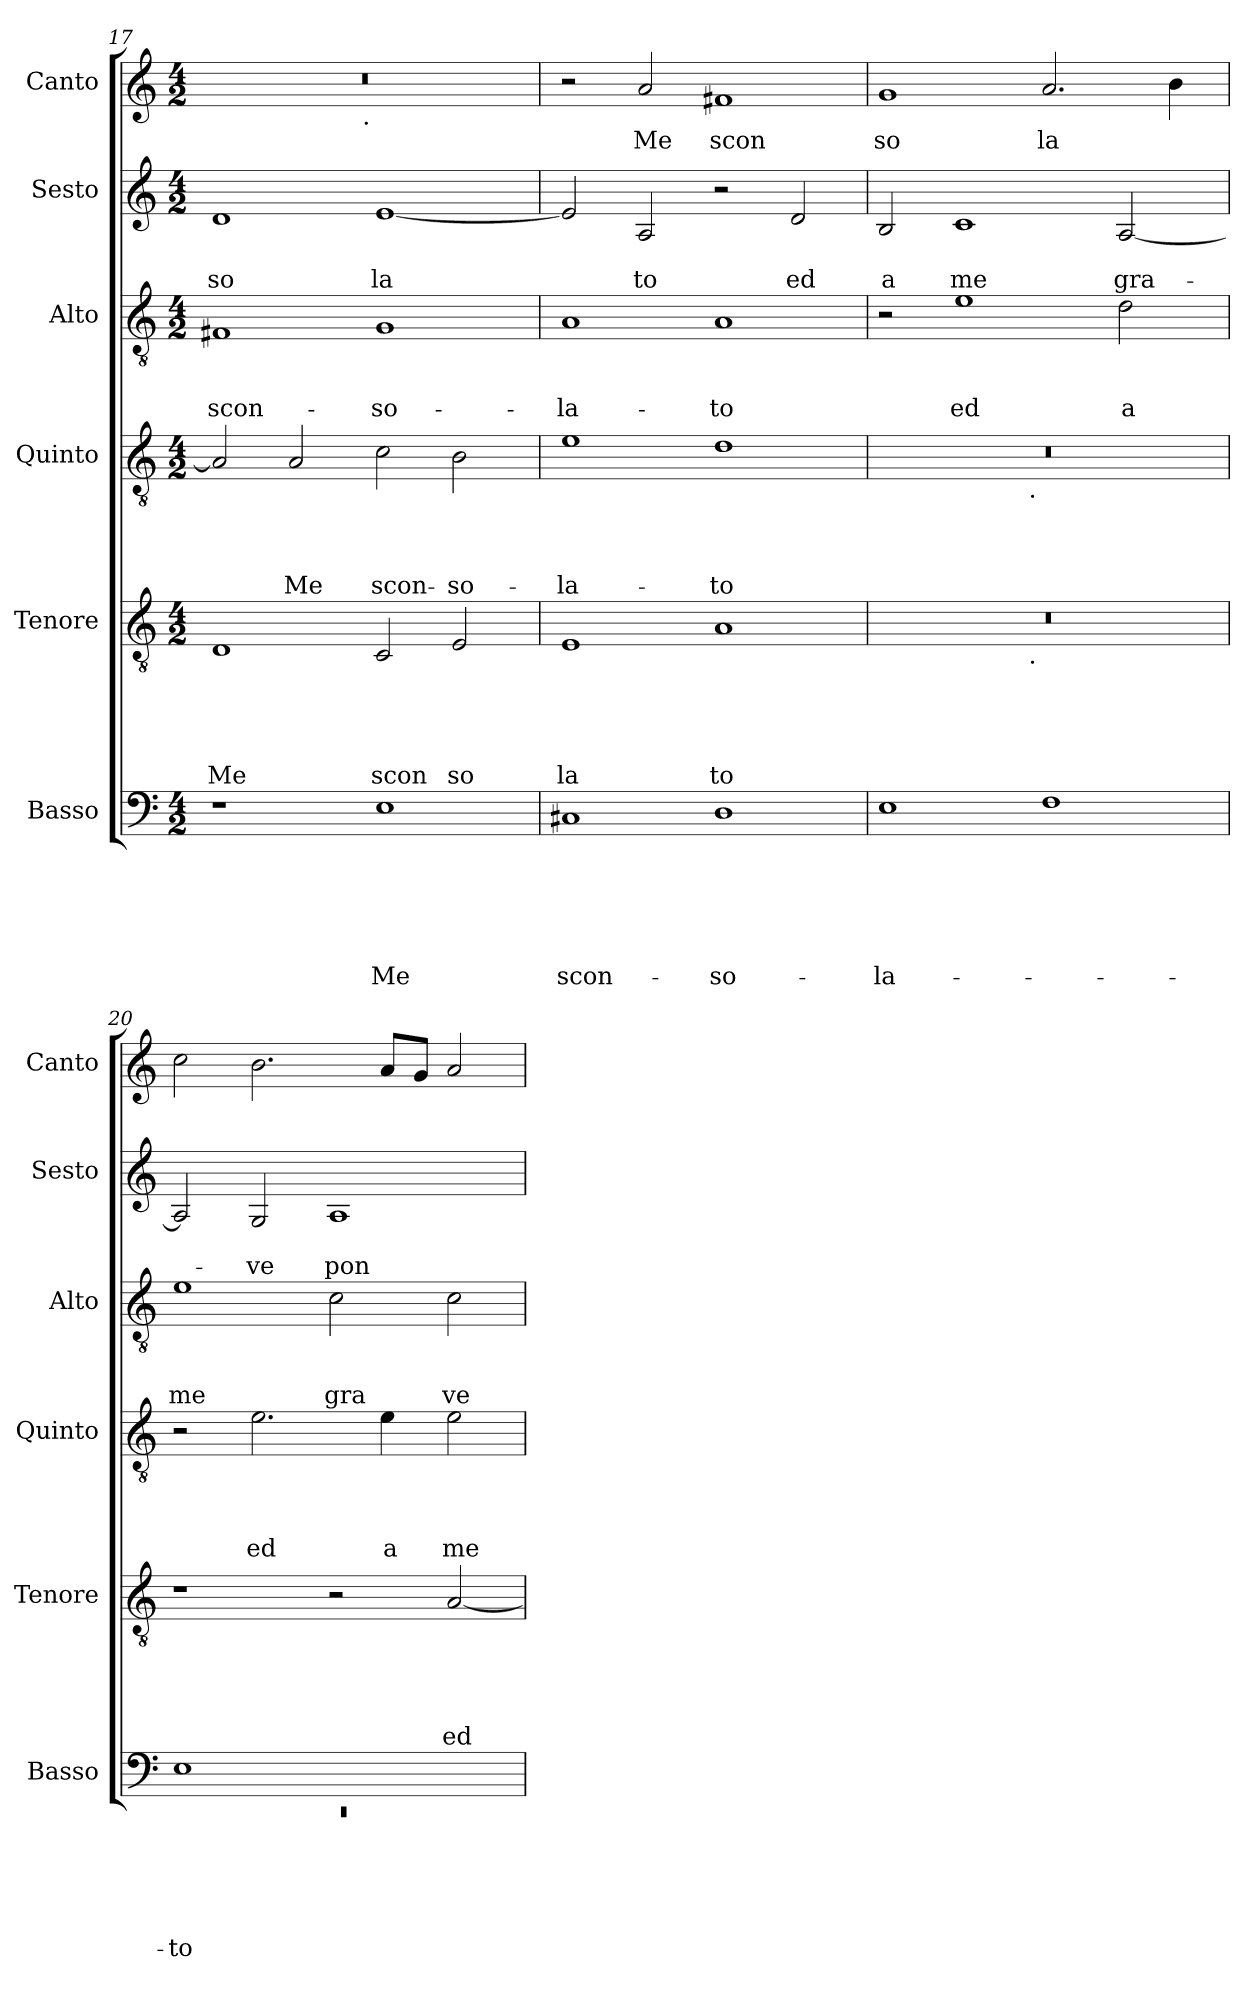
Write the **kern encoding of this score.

**kern	**text	**text	**text	**text	**text	**text	**kern	**text	**text	**text	**text	**text	**kern	**text	**text	**text	**text	**kern	**text	**text	**text	**kern	**text	**text	**kern	**text
*part6	*part6	*part6	*part6	*part6	*part6	*part6	*part5	*part5	*part5	*part5	*part5	*part5	*part4	*part4	*part4	*part4	*part4	*part3	*part3	*part3	*part3	*part2	*part2	*part2	*part1	*part1
*staff6	*staff6	*staff6	*staff6	*staff6	*staff6	*staff6	*staff5	*staff5	*staff5	*staff5	*staff5	*staff5	*staff4	*staff4	*staff4	*staff4	*staff4	*staff3	*staff3	*staff3	*staff3	*staff2	*staff2	*staff2	*staff1	*staff1
*I"Basso	*	*	*	*	*	*	*I"Tenore	*	*	*	*	*	*I"Quinto	*	*	*	*	*I"Alto	*	*	*	*I"Sesto	*	*	*I"Canto	*
*I'Basso	*	*	*	*	*	*	*I'Tenore	*	*	*	*	*	*I'Quinto	*	*	*	*	*I'Alto	*	*	*	*I'Sesto	*	*	*I'Canto	*
*clefF4	*	*	*	*	*	*	*clefGv2	*	*	*	*	*	*clefGv2	*	*	*	*	*clefGv2	*	*	*	*clefG2	*	*	*clefG2	*
*k[]	*	*	*	*	*	*	*k[]	*	*	*	*	*	*k[]	*	*	*	*	*k[]	*	*	*	*k[]	*	*	*k[]	*
*C:	*	*	*	*	*	*	*C:	*	*	*	*	*	*C:	*	*	*	*	*C:	*	*	*	*C:	*	*	*C:	*
*M4/2	*	*	*	*	*	*	*M4/2	*	*	*	*	*	*M4/2	*	*	*	*	*M4/2	*	*	*	*M4/2	*	*	*M4/2	*
=17	=17	=17	=17	=17	=17	=17	=17	=17	=17	=17	=17	=17	=17	=17	=17	=17	=17	=17	=17	=17	=17	=17	=17	=17	=17	=17
!	!	!	!	!	!	!	!	!	!	!	!	!LO:LY:b	!	!	!	!	!	!	!	!	!LO:LY:b	!	!	!LO:LY:b	!	!
*	*	*	*	*	*	*	*	*	*	*	*	*	*	*	*	*	*	*	*	*	*	*	*	*	*^	*
1r	.	.	.	.	.	.	1D	.	.	.	.	Me	2A/]	.	.	.	.	1F#X	.	.	scon-	1d	.	so	0r	2ryy	.
!	!	!	!	!	!	!	!	!	!	!	!	!	!	!	!	!	!LO:LY:b	!	!	!	!	!	!	!	!	!	!
.	.	.	.	.	.	.	.	.	.	.	.	.	2A/	.	.	.	Me	.	.	.	.	.	.	.	.	4...ryy	.
!	!	!	!	!	!	!	!	!	!	!	!	!	!	!	!	!	!	!	!	!	!	!	!	!	!	!LO:TX:b:t=.	!
.	.	.	.	.	.	.	.	.	.	.	.	.	.	.	.	.	.	.	.	.	.	.	.	.	.	1ryy	.
!	!	!	!	!	!	!LO:LY:b	!	!	!	!	!	!LO:LY:b	!	!	!	!	!LO:LY:b	!	!	!	!LO:LY:b	!	!	!LO:LY:b	!	!	!
1E	.	.	.	.	.	Me	2C/	.	.	.	.	scon	2c\	.	.	.	scon-	1G	.	.	-so-	[<1e	.	la	.	.	.
!	!	!	!	!	!	!	!	!	!	!	!	!LO:LY:b	!	!	!	!	!LO:LY:b	!	!	!	!	!	!	!	!	!	!
.	.	.	.	.	.	.	2E/	.	.	.	.	so	2B\	.	.	.	-so-	.	.	.	.	.	.	.	.	.	.
.	.	.	.	.	.	.	.	.	.	.	.	.	.	.	.	.	.	.	.	.	.	.	.	.	.	32ryy	.
=18	=18	=18	=18	=18	=18	=18	=18	=18	=18	=18	=18	=18	=18	=18	=18	=18	=18	=18	=18	=18	=18	=18	=18	=18	=18	=18	=18
!	!	!	!	!	!	!LO:LY:b	!	!	!	!	!	!LO:LY:b	!	!	!	!	!LO:LY:b	!	!	!	!LO:LY:b	!	!	!	!	!	!
*	*	*	*	*	*	*	*	*	*	*	*	*	*	*	*	*	*	*	*	*	*	*	*	*	*v	*v	*
1C#X	.	.	.	.	.	scon-	1E	.	.	.	.	la	1e	.	.	.	-la-	1A	.	.	-la-	2e/]	.	.	2r	.
!	!	!	!	!	!	!	!	!	!	!	!	!	!	!	!	!	!	!	!	!	!	!	!	!LO:LY:b	!	!LO:LY:b
.	.	.	.	.	.	.	.	.	.	.	.	.	.	.	.	.	.	.	.	.	.	2A/	.	to	2a/	Me
!	!	!	!	!	!	!LO:LY:b	!	!	!	!	!	!LO:LY:b	!	!	!	!	!LO:LY:b	!	!	!	!LO:LY:b	!	!	!	!	!LO:LY:b
1D	.	.	.	.	.	-so-	1A	.	.	.	.	to	1d	.	.	.	-to	1A	.	.	-to	2r	.	.	1f#X	scon
!	!	!	!	!	!	!	!	!	!	!	!	!	!	!	!	!	!	!	!	!	!	!	!	!LO:LY:b	!	!
.	.	.	.	.	.	.	.	.	.	.	.	.	.	.	.	.	.	.	.	.	.	2d/	.	ed	.	.
!!LO:LB:g=z
=19	=19	=19	=19	=19	=19	=19	=19	=19	=19	=19	=19	=19	=19	=19	=19	=19	=19	=19	=19	=19	=19	=19	=19	=19	=19	=19
!	!	!	!	!	!	!LO:LY:b	!	!	!	!	!	!	!	!	!	!	!	!	!	!	!	!	!	!LO:LY:b	!	!LO:LY:b
*	*	*	*	*	*	*	*^	*	*	*	*	*	*^	*	*	*	*	*	*	*	*	*	*	*	*	*
1E	.	.	.	.	.	-la-	0r	2ryy	.	.	.	.	.	0r	2ryy	.	.	.	.	2r	.	.	.	2B/	.	a	1g	so
!	!	!	!	!	!	!	!	!	!	!	!	!	!	!	!	!	!	!	!	!	!	!	!LO:LY:b	!	!	!LO:LY:b	!	!
.	.	.	.	.	.	.	.	4...ryy	.	.	.	.	.	.	4...ryy	.	.	.	.	1e	.	.	ed	1c	.	me	.	.
!	!	!	!	!	!	!	!	!	!	!	!	!	!	!	!LO:TX:b:t=.	!	!	!	!	!	!	!	!	!	!	!	!	!
!	!	!	!	!	!	!	!	!LO:TX:b:t=.	!	!	!	!	!	!	!	!	!	!	!	!	!	!	!	!	!	!	!	!
.	.	.	.	.	.	.	.	1ryy	.	.	.	.	.	.	1ryy	.	.	.	.	.	.	.	.	.	.	.	.	.
!	!	!	!	!	!	!	!	!	!	!	!	!	!	!	!	!	!	!	!	!	!	!	!	!	!	!	!	!LO:LY:b
1F	.	.	.	.	.	.	.	.	.	.	.	.	.	.	.	.	.	.	.	.	.	.	.	.	.	.	2.a/	la
!	!	!	!	!	!	!	!	!	!	!	!	!	!	!	!	!	!	!	!	!	!	!	!LO:LY:b	!	!	!LO:LY:b	!	!
.	.	.	.	.	.	.	.	.	.	.	.	.	.	.	.	.	.	.	.	2d\	.	.	a	[<2A/	.	gra-	.	.
.	.	.	.	.	.	.	.	.	.	.	.	.	.	.	.	.	.	.	.	.	.	.	.	.	.	.	4b\	.
.	.	.	.	.	.	.	.	32ryy	.	.	.	.	.	.	32ryy	.	.	.	.	.	.	.	.	.	.	.	.	.
=20	=20	=20	=20	=20	=20	=20	=20	=20	=20	=20	=20	=20	=20	=20	=20	=20	=20	=20	=20	=20	=20	=20	=20	=20	=20	=20	=20	=20
*^	*	*	*	*	*	*	*	*	*	*	*	*	*	*	*	*	*	*	*	*	*	*	*	*	*	*	*	*
!	!LO:N:vis=1	!	!	!	!	!	!LO:LY:b	!	!	!	!	!	!	!	!	!	!	!	!	!	!	!	!	!LO:LY:b	!	!	!	!	!
*	*	*	*	*	*	*	*	*v	*v	*	*	*	*	*	*	*	*	*	*	*	*	*	*	*	*	*	*	*	*
*	*	*	*	*	*	*	*	*	*	*	*	*	*	*v	*v	*	*	*	*	*	*	*	*	*	*	*	*	*
1E	0rEE	.	.	.	.	.	-to	1r	.	.	.	.	.	2r	.	.	.	.	1e	.	.	me	2A/]	.	.	2cc\	.
!	!	!	!	!	!	!	!	!	!	!	!	!	!	!	!	!	!	!LO:LY:b	!	!	!	!	!	!	!LO:LY:b	!	!
.	.	.	.	.	.	.	.	.	.	.	.	.	.	2.e\	.	.	.	ed	.	.	.	.	2G/	.	-ve	2.b\	.
!	!	!	!	!	!	!	!	!	!	!	!	!	!	!	!	!	!	!	!	!	!	!LO:LY:b	!	!	!LO:LY:b	!	!
1ryy	.	.	.	.	.	.	.	2r	.	.	.	.	.	.	.	.	.	.	2c\	.	.	gra	1A	.	pon-	.	.
!	!	!	!	!	!	!	!	!	!	!	!	!	!	!	!	!	!	!LO:LY:b	!	!	!	!	!	!	!	!	!
.	.	.	.	.	.	.	.	.	.	.	.	.	.	4e\	.	.	.	a	.	.	.	.	.	.	.	8a/L	.
.	.	.	.	.	.	.	.	.	.	.	.	.	.	.	.	.	.	.	.	.	.	.	.	.	.	8g/J	.
!	!	!	!	!	!	!	!	!	!	!	!	!	!LO:LY:b	!	!	!	!	!LO:LY:b	!	!	!	!LO:LY:b	!	!	!	!	!
.	.	.	.	.	.	.	.	[<2A/	.	.	.	.	ed	2e\	.	.	.	me	2c\	.	.	ve	.	.	.	2a/	.
*v	*v	*	*	*	*	*	*	*	*	*	*	*	*	*	*	*	*	*	*	*	*	*	*	*	*	*	*
=	=	=	=	=	=	=	=	=	=	=	=	=	=	=	=	=	=	=	=	=	=	=	=	=	=	=
*-	*-	*-	*-	*-	*-	*-	*-	*-	*-	*-	*-	*-	*-	*-	*-	*-	*-	*-	*-	*-	*-	*-	*-	*-	*-	*-
